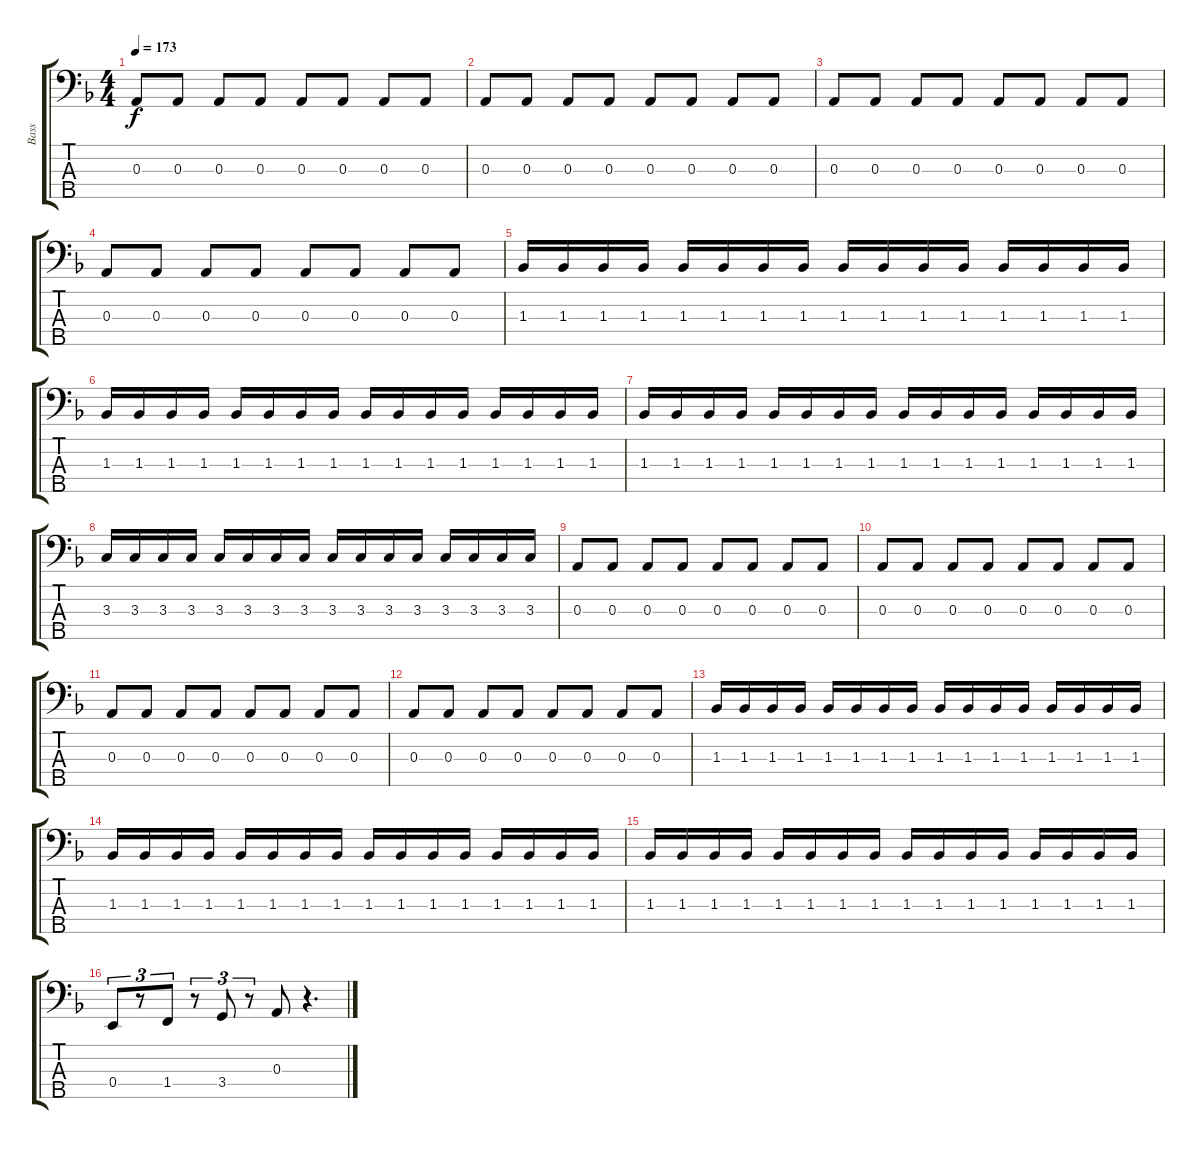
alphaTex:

\track ("Bass" "Bass") {instrument electricbasspick}
\staff {score tabs}
\tuning (G2 D2 A1 E1 B0) {hide}
\ts (4 4)
\tempo 173
\clef f4
\ks dminor
0.3.8{dy f} 0.3.8 0.3.8 0.3.8 0.3.8 0.3.8 0.3.8 0.3.8 |
0.3.8 0.3.8 0.3.8 0.3.8 0.3.8 0.3.8 0.3.8 0.3.8 |
0.3.8 0.3.8 0.3.8 0.3.8 0.3.8 0.3.8 0.3.8 0.3.8 |
0.3.8 0.3.8 0.3.8 0.3.8 0.3.8 0.3.8 0.3.8 0.3.8 |
1.3.16 1.3.16 1.3.16 1.3.16 1.3.16 1.3.16 1.3.16 1.3.16 1.3.16 1.3.16 1.3.16 1.3.16 1.3.16 1.3.16 1.3.16 1.3.16 |
1.3.16 1.3.16 1.3.16 1.3.16 1.3.16 1.3.16 1.3.16 1.3.16 1.3.16 1.3.16 1.3.16 1.3.16 1.3.16 1.3.16 1.3.16 1.3.16 |
1.3.16 1.3.16 1.3.16 1.3.16 1.3.16 1.3.16 1.3.16 1.3.16 1.3.16 1.3.16 1.3.16 1.3.16 1.3.16 1.3.16 1.3.16 1.3.16 |
3.3.16 3.3.16 3.3.16 3.3.16 3.3.16 3.3.16 3.3.16 3.3.16 3.3.16 3.3.16 3.3.16 3.3.16 3.3.16 3.3.16 3.3.16 3.3.16 |
0.3.8 0.3.8 0.3.8 0.3.8 0.3.8 0.3.8 0.3.8 0.3.8 |
0.3.8 0.3.8 0.3.8 0.3.8 0.3.8 0.3.8 0.3.8 0.3.8 |
0.3.8 0.3.8 0.3.8 0.3.8 0.3.8 0.3.8 0.3.8 0.3.8 |
0.3.8 0.3.8 0.3.8 0.3.8 0.3.8 0.3.8 0.3.8 0.3.8 |
1.3.16 1.3.16 1.3.16 1.3.16 1.3.16 1.3.16 1.3.16 1.3.16 1.3.16 1.3.16 1.3.16 1.3.16 1.3.16 1.3.16 1.3.16 1.3.16 |
1.3.16 1.3.16 1.3.16 1.3.16 1.3.16 1.3.16 1.3.16 1.3.16 1.3.16 1.3.16 1.3.16 1.3.16 1.3.16 1.3.16 1.3.16 1.3.16 |
1.3.16 1.3.16 1.3.16 1.3.16 1.3.16 1.3.16 1.3.16 1.3.16 1.3.16 1.3.16 1.3.16 1.3.16 1.3.16 1.3.16 1.3.16 1.3.16 |
0.4.8{tu (3 2)} r.8{tu (3 2)} 1.4.8{tu (3 2)} r.8{tu (3 2)} 3.4.8{tu (3 2)} r.8{tu (3 2)} 0.3.8 r.4{d}
